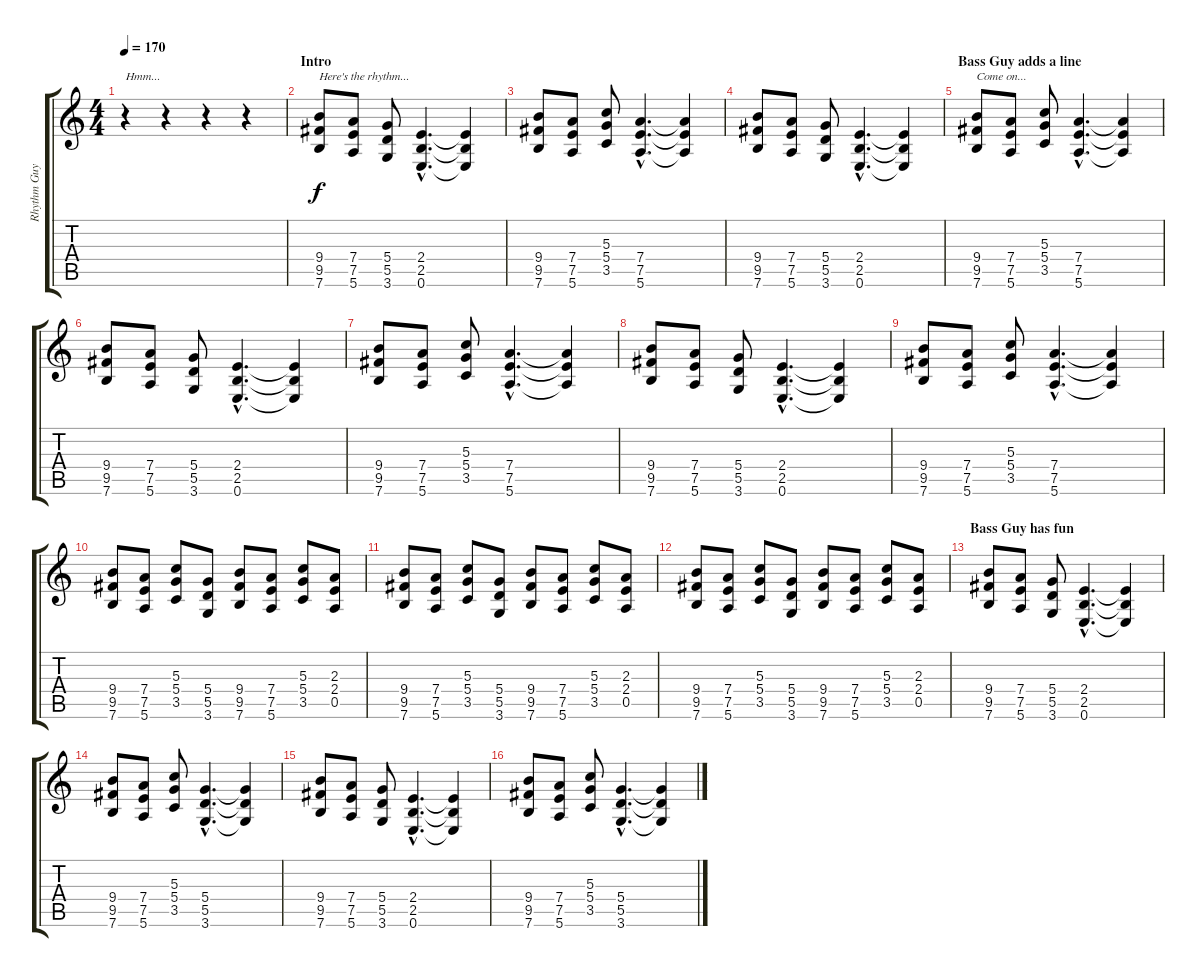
\track ("Rhythm Guy" "Rhythm Guy") {instrument distortionguitar}
\staff {score tabs}
\tuning (E4 B3 G3 D3 A2 E2) {hide}
\ts (4 4)
\tempo 170
\clef g2
\ks c
r.4{txt "Hmm..." dy f instrument distortionguitar} r.4 r.4 r.4 |
\section ("" "Intro")
(9.4 9.5 7.6).8{txt "Here's the rhythm..."} (7.4 7.5 5.6).8 (5.4 5.5 3.6).8 (2.4{hac} 2.5{hac} 0.6{hac}).4{d} (2.4{t} 2.5{t} 0.6{t}).4 |
(9.4 9.5 7.6).8 (7.4 7.5 5.6).8 (5.3 5.4 3.5).8 (7.4{hac} 7.5{hac} 5.6{hac}).4{d} (7.4{t} 7.5{t} 5.6{t}).4 |
(9.4 9.5 7.6).8 (7.4 7.5 5.6).8 (5.4 5.5 3.6).8 (2.4{hac} 2.5{hac} 0.6{hac}).4{d} (2.4{t} 2.5{t} 0.6{t}).4 |
\section ("" "Bass Guy adds a line")
(9.4 9.5 7.6).8{txt "Come on..."} (7.4 7.5 5.6).8 (5.3 5.4 3.5).8 (7.4{hac} 7.5{hac} 5.6{hac}).4{d} (7.4{t} 7.5{t} 5.6{t}).4 |
(9.4 9.5 7.6).8 (7.4 7.5 5.6).8 (5.4 5.5 3.6).8 (2.4{hac} 2.5{hac} 0.6{hac}).4{d} (2.4{t} 2.5{t} 0.6{t}).4 |
(9.4 9.5 7.6).8 (7.4 7.5 5.6).8 (5.3 5.4 3.5).8 (7.4{hac} 7.5{hac} 5.6{hac}).4{d} (7.4{t} 7.5{t} 5.6{t}).4 |
(9.4 9.5 7.6).8 (7.4 7.5 5.6).8 (5.4 5.5 3.6).8 (2.4{hac} 2.5{hac} 0.6{hac}).4{d} (2.4{t} 2.5{t} 0.6{t}).4 |
(9.4 9.5 7.6).8 (7.4 7.5 5.6).8 (5.3 5.4 3.5).8 (7.4{hac} 7.5{hac} 5.6{hac}).4{d} (7.4{t} 7.5{t} 5.6{t}).4 |
(9.4 9.5 7.6).8 (7.4 7.5 5.6).8 (5.3 5.4 3.5).8 (5.4 5.5 3.6).8 (9.4 9.5 7.6).8 (7.4 7.5 5.6).8 (5.3 5.4 3.5).8 (2.3 2.4 0.5).8 |
(9.4 9.5 7.6).8 (7.4 7.5 5.6).8 (5.3 5.4 3.5).8 (5.4 5.5 3.6).8 (9.4 9.5 7.6).8 (7.4 7.5 5.6).8 (5.3 5.4 3.5).8 (2.3 2.4 0.5).8 |
(9.4 9.5 7.6).8 (7.4 7.5 5.6).8 (5.3 5.4 3.5).8 (5.4 5.5 3.6).8 (9.4 9.5 7.6).8 (7.4 7.5 5.6).8 (5.3 5.4 3.5).8 (2.3 2.4 0.5).8 |
\section ("" "Bass Guy has fun")
(9.4 9.5 7.6).8 (7.4 7.5 5.6).8 (5.4 5.5 3.6).8 (2.4{hac} 2.5{hac} 0.6{hac}).4{d} (2.4{t} 2.5{t} 0.6{t}).4 |
(9.4 9.5 7.6).8 (7.4 7.5 5.6).8 (5.3 5.4 3.5).8 (5.4{hac} 5.5{hac} 3.6{hac}).4{d} (5.4{t} 5.5{t} 3.6{t}).4 |
(9.4 9.5 7.6).8 (7.4 7.5 5.6).8 (5.4 5.5 3.6).8 (2.4{hac} 2.5{hac} 0.6{hac}).4{d} (2.4{t} 2.5{t} 0.6{t}).4 |
(9.4 9.5 7.6).8 (7.4 7.5 5.6).8 (5.3 5.4 3.5).8 (5.4{hac} 5.5{hac} 3.6{hac}).4{d} (5.4{t} 5.5{t} 3.6{t}).4
